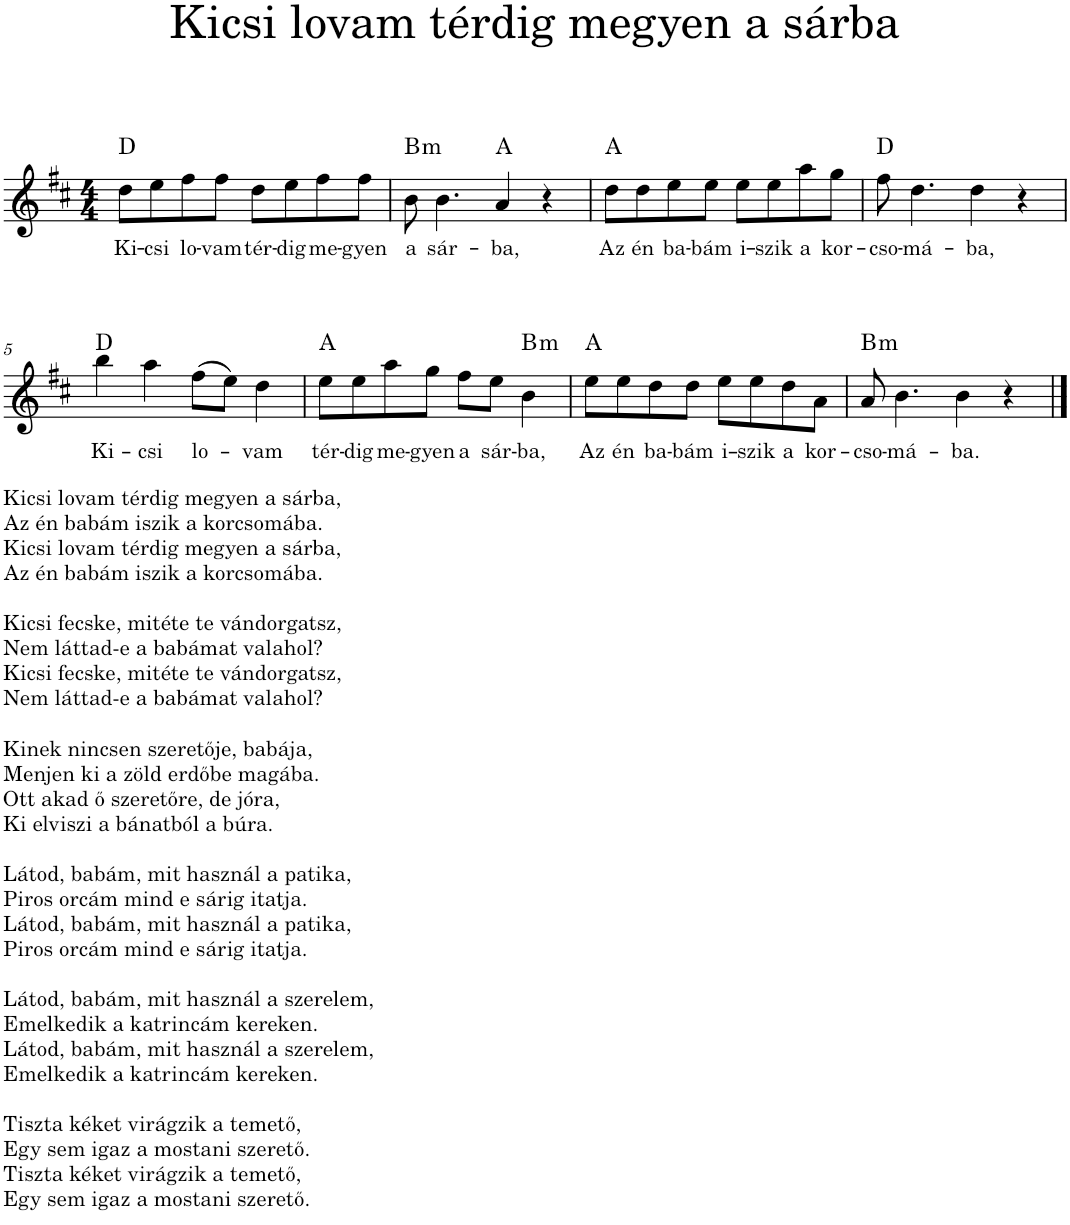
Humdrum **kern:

**kern	**text	**harte
*part1	*part1	*part1
*staff1	*staff1	*
*I"Piano	*	*
*I'Pno.	*	*
*clefG2	*	*
*k[f#c#]	*	*
*M4/4	*	*
=1	=1	=1
!	!LO:LY:b	!
8dd\L	Ki-	D:maj
!	!LO:LY:b	!
8ee\	-csi	.
!	!LO:LY:b	!
8ff#\	lo-	.
!	!LO:LY:b	!
8ff#\J	-vam	.
!	!LO:LY:b	!
8dd\L	tér-	.
!	!LO:LY:b	!
8ee\	-dig	.
!	!LO:LY:b	!
8ff#\	me-	.
!	!LO:LY:b	!
8ff#\J	-gyen	.
=2	=2	=2
!	!LO:LY:b	!LO:H:kt=m
8b\	a	B:min
!	!LO:LY:b	!
4.b\	sár-	.
!	!LO:LY:b	!
4a/	-ba,	A:maj
4r	.	.
=3	=3	=3
!	!LO:LY:b	!
8dd\L	Az	A:maj
!	!LO:LY:b	!
8dd\	én	.
!	!LO:LY:b	!
8ee\	ba-	.
!	!LO:LY:b	!
8ee\J	-bám	.
!	!LO:LY:b	!
8ee\L	i-	.
!	!LO:LY:b	!
8ee\	-szik	.
!	!LO:LY:b	!
8aa\	a	.
!	!LO:LY:b	!
8gg\J	kor-	.
=4	=4	=4
!	!LO:LY:b	!
8ff#\	-cso-	D:maj
!	!LO:LY:b	!
4.dd\	-má-	.
!	!LO:LY:b	!
4dd\	-ba,	.
4r	.	.
!!LO:LB:g=z
=5	=5	=5
!LO:TX:b:t=Kicsi lovam térdig megyen a sárba,	!	!
!LO:TX:b:t=Az én babám iszik a korcsomába.	!	!
!LO:TX:b:t=Kicsi lovam térdig megyen a sárba,	!	!
!LO:TX:b:t=Az én babám iszik a korcsomába.	!	!
!LO:TX:b:t=Kicsi fecske, mitéte te vándorgatsz,	!	!
!LO:TX:b:t=Nem láttad-e a babámat valahol?	!	!
!LO:TX:b:t=Kicsi fecske, mitéte te vándorgatsz,	!	!
!LO:TX:b:t=Nem láttad-e a babámat valahol?	!	!
!LO:TX:b:t=Kinek nincsen szeretője, babája,	!	!
!LO:TX:b:t=Menjen ki a zöld erdőbe magába.	!	!
!LO:TX:b:t=Ott akad ő szeretőre, de jóra,	!	!
!LO:TX:b:t=Ki elviszi a bánatból a búra.	!	!
!LO:TX:b:t=Látod, babám, mit használ a patika,	!	!
!LO:TX:b:t=Piros orcám mind e sárig itatja.	!	!
!LO:TX:b:t=Látod, babám, mit használ a patika,	!	!
!LO:TX:b:t=Piros orcám mind e sárig itatja.	!	!
!LO:TX:b:t=Látod, babám, mit használ a szerelem,	!	!
!LO:TX:b:t=Emelkedik a katrincám kereken.	!	!
!LO:TX:b:t=Látod, babám, mit használ a szerelem,	!	!
!LO:TX:b:t=Emelkedik a katrincám kereken.	!	!
!LO:TX:b:t=Tiszta kéket virágzik a temető,	!	!
!LO:TX:b:t=Egy sem igaz a mostani szerető.	!	!
!LO:TX:b:t=Tiszta kéket virágzik a temető,	!	!
!LO:TX:b:t=Egy sem igaz a mostani szerető.	!	!
!	!LO:LY:b	!
4bb\	Ki-	D:maj
!	!LO:LY:b	!
4aa\	-csi	.
!	!LO:LY:b	!
(8ff#\L	lo-	.
8ee\J)	.	.
!	!LO:LY:b	!
4dd\	-vam	.
=6	=6	=6
!	!LO:LY:b	!
8ee\L	tér-	A:maj
!	!LO:LY:b	!
8ee\	-dig	.
!	!LO:LY:b	!
8aa\	me-	.
!	!LO:LY:b	!
8gg\J	-gyen	.
!	!LO:LY:b	!
8ff#\L	a	.
!	!LO:LY:b	!
8ee\J	sár-	.
!	!LO:LY:b	!LO:H:kt=m
4b\	-ba,	B:min
=7	=7	=7
!	!LO:LY:b	!
8ee\L	Az	A:maj
!	!LO:LY:b	!
8ee\	én	.
!	!LO:LY:b	!
8dd\	ba-	.
!	!LO:LY:b	!
8dd\J	-bám	.
!	!LO:LY:b	!
8ee\L	i-	.
!	!LO:LY:b	!
8ee\	-szik	.
!	!LO:LY:b	!
8dd\	a	.
!	!LO:LY:b	!
8a\J	kor-	.
=8	=8	=8
!	!LO:LY:b	!LO:H:kt=m
8a/	-cso-	B:min
!	!LO:LY:b	!
4.b\	-má-	.
!	!LO:LY:b	!
4b\	-ba.	.
4r	.	.
==	==	==
*-	*-	*-
